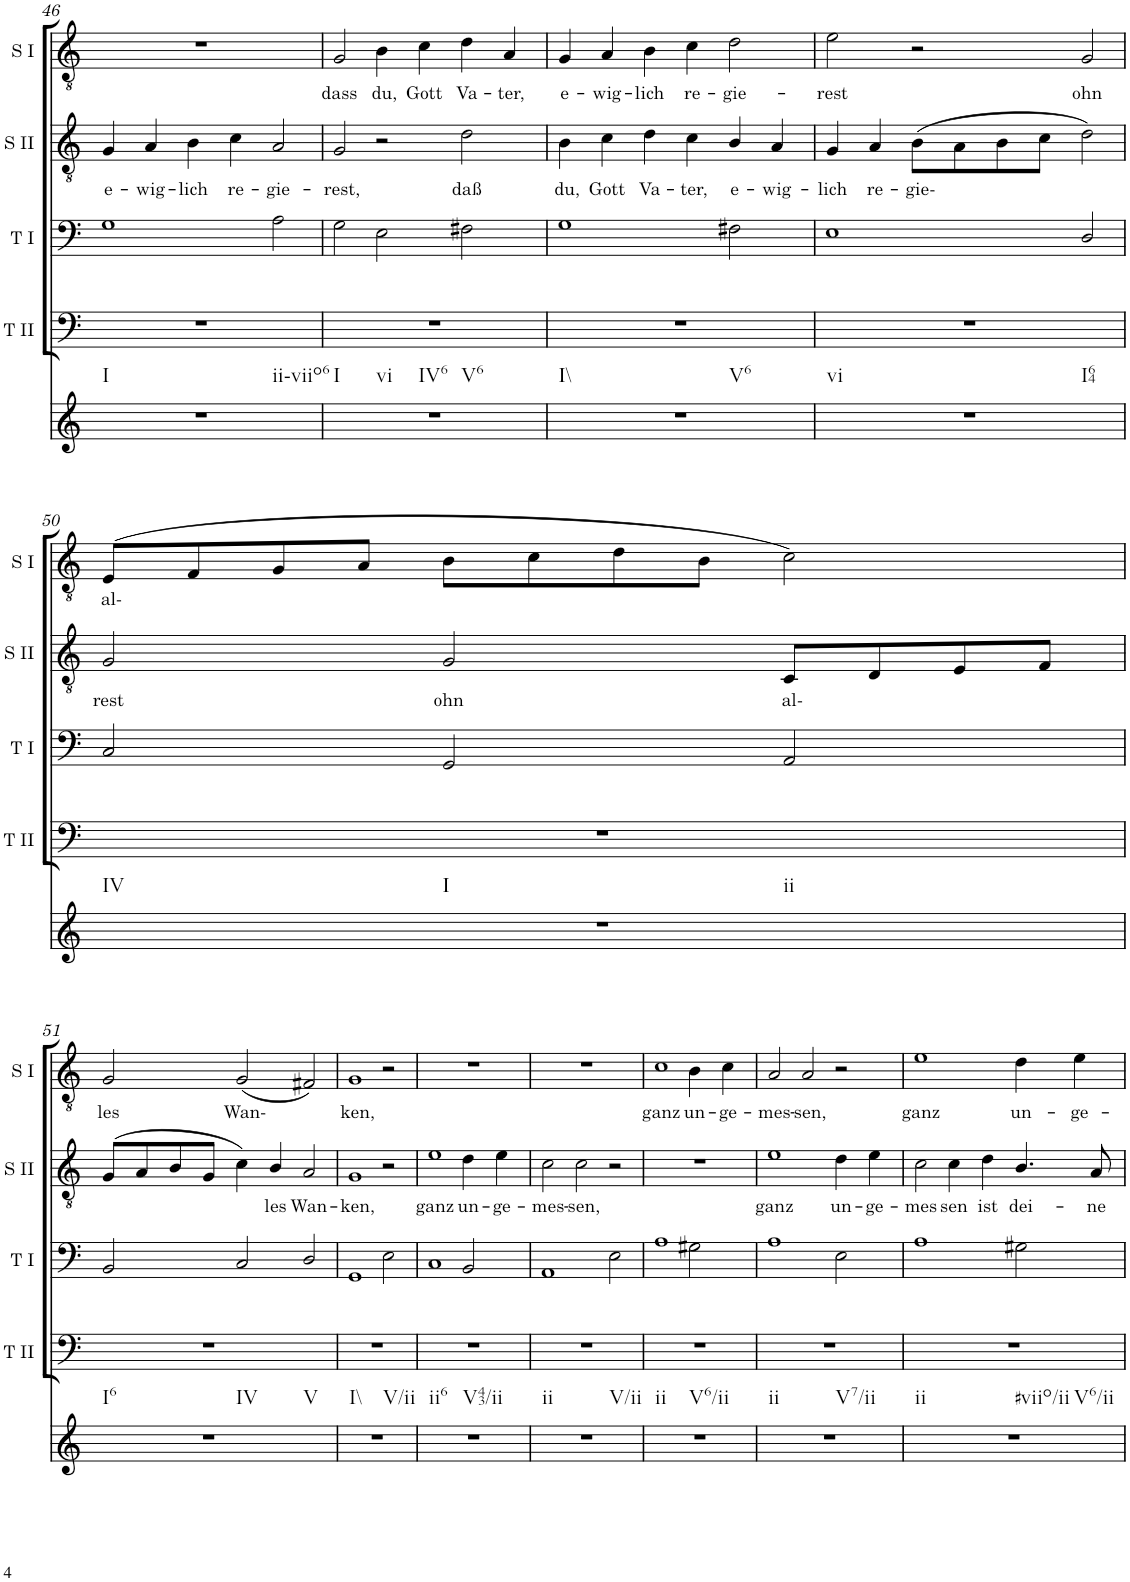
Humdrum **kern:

**kern	**kern	**kern	**kern	**text	**kern	**text
*part5	*part4	*part3	*part2	*part2	*part1	*part1
*staff5	*staff4	*staff3	*staff2	*staff2	*staff1	*staff1
*I"Continuo	*I"Tenor II	*I"Tenor I	*I"Soprano II	*	*I"Soprano I	*
*	*I'T II	*I'T I	*I'S II	*	*I'S I	*
!!LO:PB:g=z
*clefG2	*clefG2	*clefG2	*clefF4	*	*clefG2	*
*k[]	*k[]	*k[]	*k[]	*	*k[]	*
*M3/2	*M3/2	*M3/2	*M3/2	*	*M3/2	*
=46	=46	=46	=46	=46	=46	=46
!LO:TX:b:t=I	!	!	!	!	!	!
!LO:TX:b:t=ii-viio6	!	!	!	!	!	!
!	!	!	!	!LO:LY:b	!	!
1.r	1.r	1G	4G/	e-	1.r	.
!	!	!	!	!LO:LY:b	!	!
.	.	.	4A/	wig-	.	.
!	!	!	!	!LO:LY:b	!	!
.	.	.	4B\	lich	.	.
!	!	!	!	!LO:LY:b	!	!
.	.	.	4c\	re-	.	.
!	!	!	!	!LO:LY:b	!	!
.	.	2A\	2A/	gie-	.	.
=47	=47	=47	=47	=47	=47	=47
!LO:TX:b:t=I	!	!	!	!	!	!
!LO:TX:b:t=vi	!	!	!	!	!	!
!LO:TX:b:t=IV6	!	!	!	!	!	!
!LO:TX:b:t=V6	!	!	!	!	!	!
!	!	!	!	!LO:LY:b	!	!LO:LY:b
1.r	1.r	2G\	2G/	rest,	2G/	dass
!	!	!	!	!	!	!LO:LY:b
.	.	2E\	2r	.	4B\	du,
!	!	!	!	!	!	!LO:LY:b
.	.	.	.	.	4c\	Gott
!	!	!	!	!LO:LY:b	!	!LO:LY:b
.	.	2F#X\	2d\	daß	4d\	Va-
!	!	!	!	!	!	!LO:LY:b
.	.	.	.	.	4A/	ter,
=48	=48	=48	=48	=48	=48	=48
!LO:TX:b:t=I\\	!	!	!	!	!	!
!LO:TX:b:t=V6	!	!	!	!	!	!
!	!	!	!	!LO:LY:b	!	!LO:LY:b
1.r	1.r	1G	4B\	du,	4G/	e-
!	!	!	!	!LO:LY:b	!	!LO:LY:b
.	.	.	4c\	Gott	4A/	wig-
!	!	!	!	!LO:LY:b	!	!LO:LY:b
.	.	.	4d\	Va-	4B\	lich
!	!	!	!	!LO:LY:b	!	!LO:LY:b
.	.	.	4c\	ter,	4c\	re-
!	!	!	!	!LO:LY:b	!	!LO:LY:b
.	.	2F#X\	4B/	e-	2d\	gie-
!	!	!	!	!LO:LY:b	!	!
.	.	.	4A/	wig-	.	.
=49	=49	=49	=49	=49	=49	=49
!LO:TX:b:t=vi	!	!	!	!	!	!
!LO:TX:b:t=I64	!	!	!	!	!	!
!	!	!	!	!LO:LY:b	!	!LO:LY:b
1.r	1.r	1E	4G/	lich	2e\	rest
!	!	!	!	!LO:LY:b	!	!
.	.	.	4A/	re-	.	.
!	!	!	!	!LO:LY:b	!	!
.	.	.	(8B\L	gie-	2r	.
.	.	.	8A\	.	.	.
.	.	.	8B\	.	.	.
.	.	.	8c\J	.	.	.
!	!	!	!	!	!	!LO:LY:b
.	.	2D/	2d\)	.	2G/	ohn
!!LO:LB:g=z
=50	=50	=50	=50	=50	=50	=50
!LO:TX:b:t=IV	!	!	!	!	!	!
!LO:TX:b:t=I	!	!	!	!	!	!
!LO:TX:b:t=ii	!	!	!	!	!	!
!	!	!	!	!LO:LY:b	!	!LO:LY:b
1.r	1.r	2C/	2G/	rest	(8E/L	al-
.	.	.	.	.	8F/	.
.	.	.	.	.	8G/	.
.	.	.	.	.	8A/J	.
!	!	!	!	!LO:LY:b	!	!
.	.	2GG/	2G/	ohn	8B\L	.
.	.	.	.	.	8c\	.
.	.	.	.	.	8d\	.
.	.	.	.	.	8B\J	.
!	!	!	!	!LO:LY:b	!	!
.	.	2AA/	8C/L	al-	2c\)	.
.	.	.	8D/	.	.	.
.	.	.	8E/	.	.	.
.	.	.	8F/J	.	.	.
!!LO:LB:g=z
=51	=51	=51	=51	=51	=51	=51
!LO:TX:b:t=I6	!	!	!	!	!	!
!LO:TX:b:t=IV	!	!	!	!	!	!
!LO:TX:b:t=V	!	!	!	!	!	!
!	!	!	!	!	!	!LO:LY:b
1.r	1.r	2BB/	(8G/L	.	2G/	les
.	.	.	8A/	.	.	.
.	.	.	8B/	.	.	.
.	.	.	8G/J	.	.	.
!	!	!	!	!	!	!LO:LY:b
.	.	2C/	4c\)	.	(2G/	Wan-
!	!	!	!	!LO:LY:b	!	!
.	.	.	4B/	les	.	.
!	!	!	!	!LO:LY:b	!	!
.	.	2D/	2A/	Wan-	2F#X/)	.
=52	=52	=52	=52	=52	=52	=52
!LO:TX:b:t=I\\	!	!	!	!	!	!
!LO:TX:b:t=V/ii	!	!	!	!	!	!
!	!	!	!	!LO:LY:b	!	!LO:LY:b
1.r	1.r	1GG	1G	ken,	1G	ken,
.	.	2E\	2r	.	2r	.
=53	=53	=53	=53	=53	=53	=53
!LO:TX:b:t=ii6	!	!	!	!	!	!
!LO:TX:b:t=V43/ii	!	!	!	!	!	!
!	!	!	!	!LO:LY:b	!	!
1.r	1.r	1C	1e	ganz	1.r	.
!	!	!	!	!LO:LY:b	!	!
.	.	2BB/	4d\	un-	.	.
!	!	!	!	!LO:LY:b	!	!
.	.	.	4e\	ge-	.	.
=54	=54	=54	=54	=54	=54	=54
!LO:TX:b:t=ii	!	!	!	!	!	!
!LO:TX:b:t=V/ii	!	!	!	!	!	!
!	!	!	!	!LO:LY:b	!	!
1.r	1.r	1AA	2c\	mes-	1.r	.
!	!	!	!	!LO:LY:b	!	!
.	.	.	2c\	sen,	.	.
.	.	2E\	2r	.	.	.
=55	=55	=55	=55	=55	=55	=55
!LO:TX:b:t=ii	!	!	!	!	!	!
!LO:TX:b:t=V6/ii	!	!	!	!	!	!
!	!	!	!	!	!	!LO:LY:b
1.r	1.r	1A	1.r	.	1c	ganz
!	!	!	!	!	!	!LO:LY:b
.	.	2G#X\	.	.	4B\	un-
!	!	!	!	!	!	!LO:LY:b
.	.	.	.	.	4c\	ge-
=56	=56	=56	=56	=56	=56	=56
!LO:TX:b:t=ii	!	!	!	!	!	!
!LO:TX:b:t=V7/ii	!	!	!	!	!	!
!	!	!	!	!LO:LY:b	!	!LO:LY:b
1.r	1.r	1A	1e	ganz	2A/	mes-
!	!	!	!	!	!	!LO:LY:b
.	.	.	.	.	2A/	sen,
!	!	!	!	!LO:LY:b	!	!
.	.	2E\	4d\	un-	2r	.
!	!	!	!	!LO:LY:b	!	!
.	.	.	4e\	ge-	.	.
=57	=57	=57	=57	=57	=57	=57
!LO:TX:b:t=ii	!	!	!	!	!	!
!LO:TX:b:t=#viio/ii	!	!	!	!	!	!
!LO:TX:b:t=V6/ii	!	!	!	!	!	!
!	!	!	!	!LO:LY:b	!	!LO:LY:b
1.r	1.r	1A	2c\	mes-	1e	ganz
!	!	!	!	!LO:LY:b	!	!
.	.	.	4c\	sen	.	.
!	!	!	!	!LO:LY:b	!	!
.	.	.	4d\	ist	.	.
!	!	!	!	!LO:LY:b	!	!LO:LY:b
.	.	2G#X\	4.B/	dei-	4d\	un-
!	!	!	!	!	!	!LO:LY:b
.	.	.	.	.	4e\	ge-
!	!	!	!	!LO:LY:b	!	!
.	.	.	8A/	ne	.	.
=	=	=	=	=	=	=
*-	*-	*-	*-	*-	*-	*-
